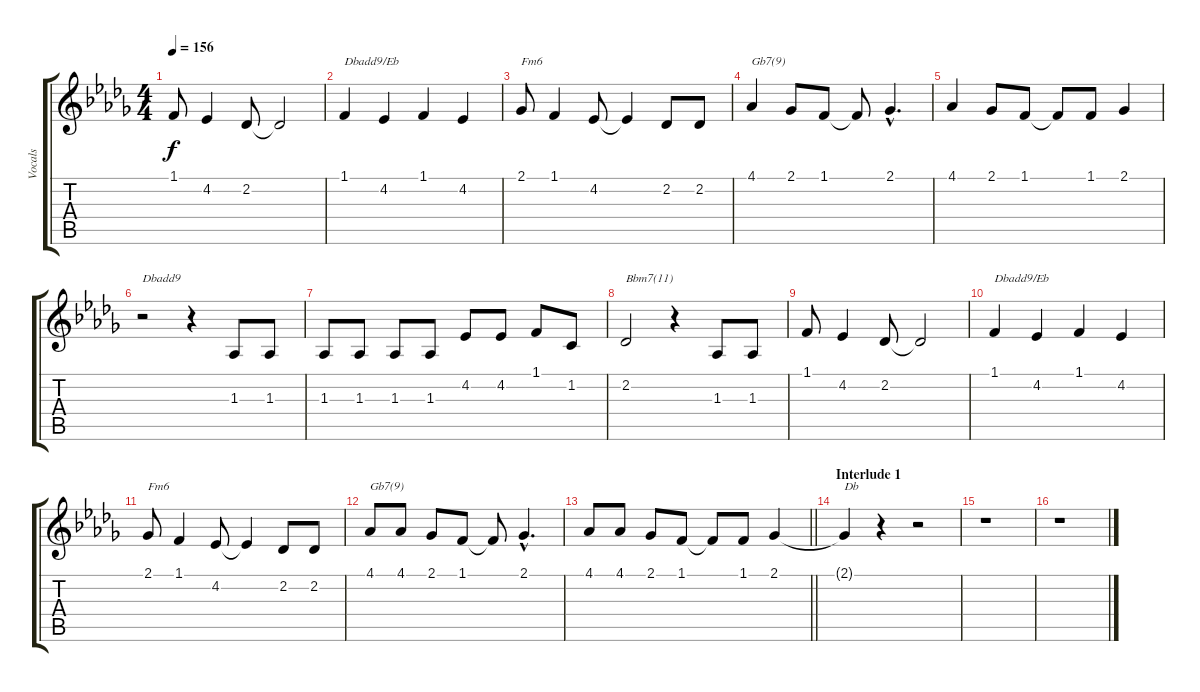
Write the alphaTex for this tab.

\track ("Vocals" "Vocals") {instrument sopranosax}
\staff {score tabs}
\tuning (E4 B3 G3 D3 A2 E2) {hide}
\ts (4 4)
\tempo 156
\clef g2
\ks db
1.1.8{dy f} 4.2.4 2.2.8 2.2{t}.2 |
1.1.4{txt "Dbadd9/Eb"} 4.2.4 1.1.4 4.2.4 |
2.1.8{txt "Fm6"} 1.1.4 4.2.8 4.2{t}.4 2.2.8 2.2.8 |
4.1.4{txt "Gb7(9)"} 2.1.8 1.1.8 1.1{t}.8 2.1{hac}.4{d} |
4.1.4 2.1.8 1.1.8 1.1{t}.8 1.1.8 2.1.4 |
r.2{txt "Dbadd9"} r.4 1.3.8 1.3.8 |
1.3.8 1.3.8 1.3.8 1.3.8 4.2.8 4.2.8 1.1.8 1.2.8 |
2.2.2{txt "Bbm7(11)"} r.4 1.3.8 1.3.8 |
1.1.8 4.2.4 2.2.8 2.2{t}.2 |
1.1.4{txt "Dbadd9/Eb"} 4.2.4 1.1.4 4.2.4 |
2.1.8{txt "Fm6"} 1.1.4 4.2.8 4.2{t}.4 2.2.8 2.2.8 |
4.1.8{txt "Gb7(9)"} 4.1.8 2.1.8 1.1.8 1.1{t}.8 2.1{hac}.4{d} |
\barLineRight lightlight
4.1.8 4.1.8 2.1.8 1.1.8 1.1{t}.8 1.1.8 2.1.4 |
\section ("" "Interlude 1")
2.1{t}.4{txt "Db"} r.4 r.2 |
r.1 |
r.1
